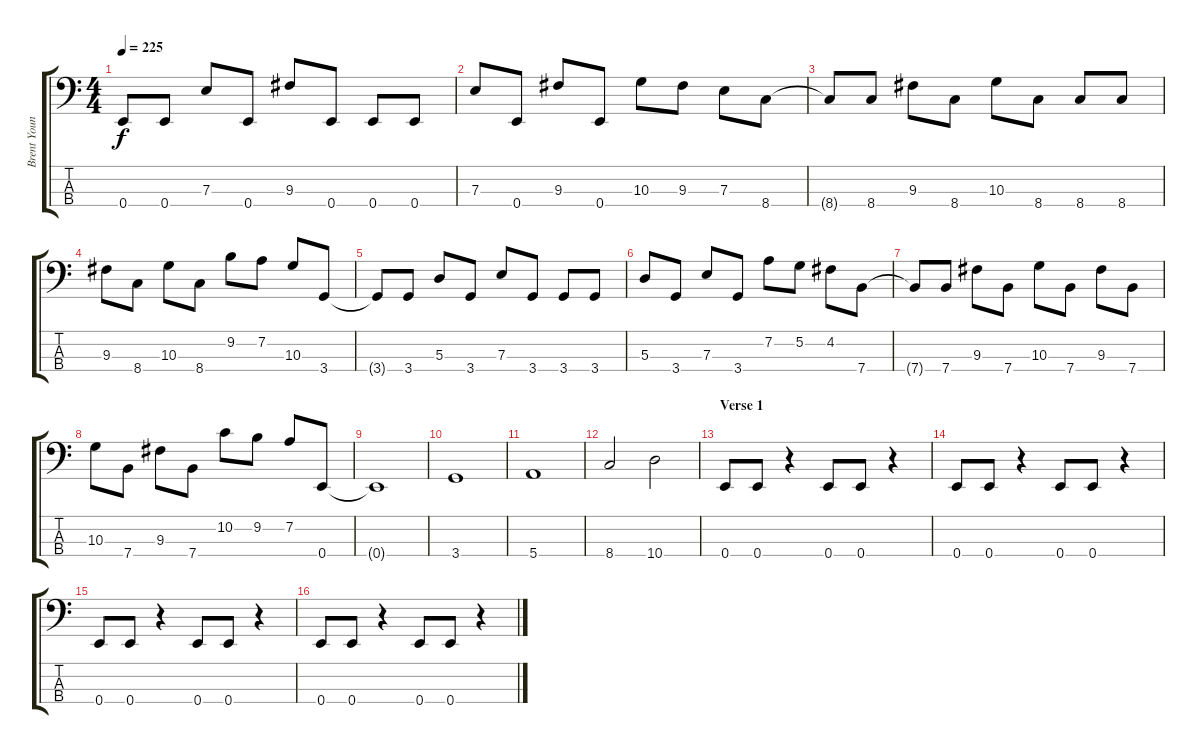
\track ("Brent Young" "Brent Youn") {instrument electricbasspick}
\staff {score tabs}
\tuning (G2 D2 A1 E1) {hide}
\ts (4 4)
\tempo 225
\clef f4
\ks c
0.4{t}.8{dy f} 0.4.8 7.3.8 0.4.8 9.3.8 0.4.8 0.4.8 0.4.8 |
7.3.8 0.4.8 9.3.8 0.4.8 10.3.8 9.3.8 7.3.8 8.4.8 |
8.4{t}.8 8.4.8 9.3.8 8.4.8 10.3.8 8.4.8 8.4.8 8.4.8 |
9.3.8 8.4.8 10.3.8 8.4.8 9.2.8 7.2.8 10.3.8 3.4.8 |
3.4{t}.8 3.4.8 5.3.8 3.4.8 7.3.8 3.4.8 3.4.8 3.4.8 |
5.3.8 3.4.8 7.3.8 3.4.8 7.2.8 5.2.8 4.2.8 7.4.8 |
7.4{t}.8 7.4.8 9.3.8 7.4.8 10.3.8 7.4.8 9.3.8 7.4.8 |
10.3.8 7.4.8 9.3.8 7.4.8 10.2.8 9.2.8 7.2.8 0.4.8 |
0.4{t}.1 |
3.4.1 |
5.4.1 |
8.4.2 10.4.2 |
\section ("" "Verse 1")
0.4.8 0.4.8 r.4 0.4.8 0.4.8 r.4 |
0.4.8 0.4.8 r.4 0.4.8 0.4.8 r.4 |
0.4.8 0.4.8 r.4 0.4.8 0.4.8 r.4 |
0.4.8 0.4.8 r.4 0.4.8 0.4.8 r.4
